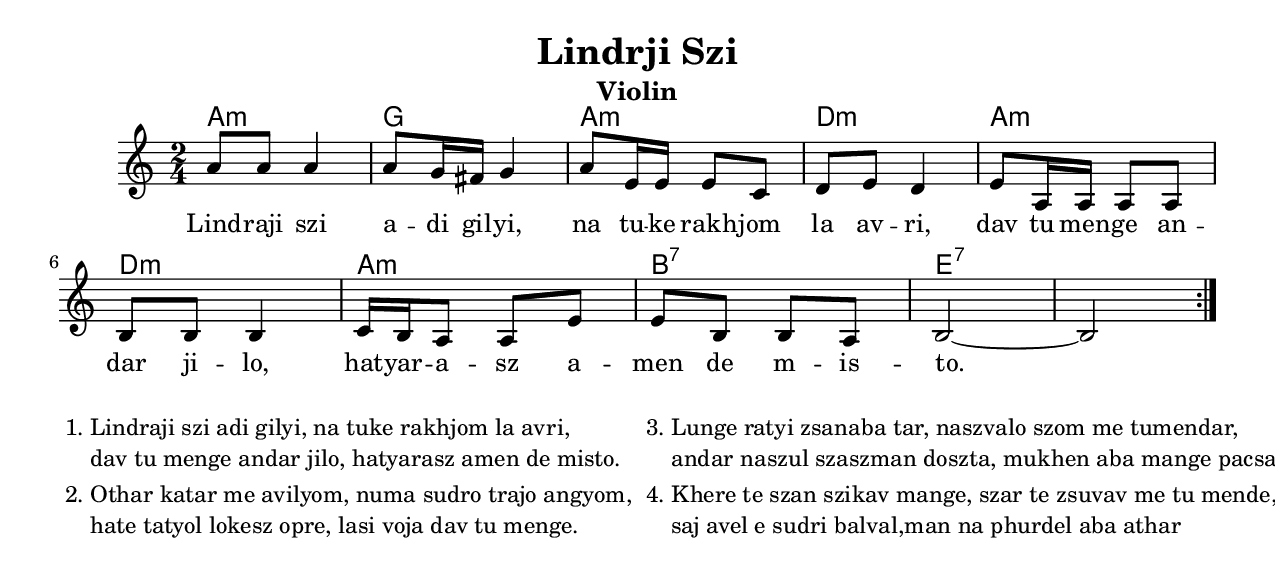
\version "2.18.0"
\include "english.ly"
%\pointAndClickOff
\paper{
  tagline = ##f
  print-all-headers = ##t
  #(set-paper-size "letter")
}
date = #(strftime "%d-%m-%Y" (localtime (current-time)))

%\markup{ \italic{ " Updated " \date  }  }

%\markup{ Got something to say? }

%#################################### Melody ########################
melody = \relative c'' {
  \clef treble
  \key a \minor
  \time 2/4

  %\partial 16*3 a16 d f   %lead in notes

  \repeat volta 2{
    a8   a a4
    a8 g16 fs g4|
    a8 e16 e e8 c|
    d8 e d4|

    e8 a,16 a a8 a|
    b8 b b4|
    c16 b a8 a e'8
    e b b a|
    %{ <<
      {
        r4 f''8 e
        a,16 b c a b c b
      }
      \\
      {b,2~b2} %10
    >>
    %}
    b2 ~
    b2
  }
  %\alternative { { }{ } }


  % \alternative { { }{ } }

}
%################################# Lyrics #####################
\addlyrics{

  Lind -- raji szi a -- di gil -- yi,
  na tu -- ke rakh -- jom la av -- ri,
  dav tu men -- ge an -- dar ji -- lo,
  hat -- yar -- a -- sz a -- men de m -- is -- to.
}
%################################# Chords #######################
harmonies = \chordmode {
  a2:m
  g2
  a2:m
  d2:m
  a2:m
  d2:m
  a2:m
  b2:7
  e2:7
  s2
  %{
  a2:m
  r2
  g2
  r2
  a2:m
  r2
  b2
  r2
  e2
  %}

}

\score {
  <<
    \new ChordNames {
      \set chordChanges = ##f
      #(set-paper-size "letter")
      #(set-paper-size "letter")
      \harmonies
    }
    \new Staff
    \melody
  >>
  \header{
    title= "Lindrji Szi"
    subtitle=""
    composer= ""
    instrument = "Violin"
    arranger= ""
  }
  \midi{\tempo 4 = 120}
  \layout{indent = 1.0\cm}
}
% more verses:
\markup{}
\markup {
  \fill-line {
    \hspace #0.1 % distance from left margin
    \column {
      \line { "1."
              \column {
                "Lindraji szi adi gilyi, na tuke rakhjom la avri,"
                "dav tu menge andar jilo, hatyarasz amen de misto."
              }
      }
      \hspace #0.2 % vertical distance between verses
      \line { "2."
              \column {
                "Othar katar me avilyom, numa sudro trajo angyom,"
                "hate tatyol lokesz opre, lasi voja dav tu menge."
              }
      }
    }
    \hspace #0.1  % horiz. distance between columns
    \column {
      \line { "3."
              \column {
                "Lunge ratyi zsanaba tar, naszvalo szom me tumendar,"
                "andar naszul szaszman doszta, mukhen aba mange pacsa."
              }
      }
      \hspace #0.2 % distance between verses
      \line { "4."
              \column {
                "Khere te szan szikav mange, szar te zsuvav me tu mende,"
                "saj avel e sudri balval,man na phurdel aba athar"
              }
      }
    }
    \hspace #0.1 % distance to right margin
  }
}
%{

Lindraji szi adi gilyi, na tuke rakhjom la avri,
dav tu menge andar jilo, hatyarasz amen de misto.

Othar katar me avilyom, numa sudro trajo angyom,
hate tatyol lokesz opre, lasi voja dav tu menge.

Lunge ratyi zsanaba tar, naszvalo szom me tumendar,
andar naszul szaszman doszta, mukhen aba mange pacsa.

Khere te szan szikav mange, szar te zsuvav me tu mende,
saj avel e sudri balval,man na phurdel aba athar.
%}
